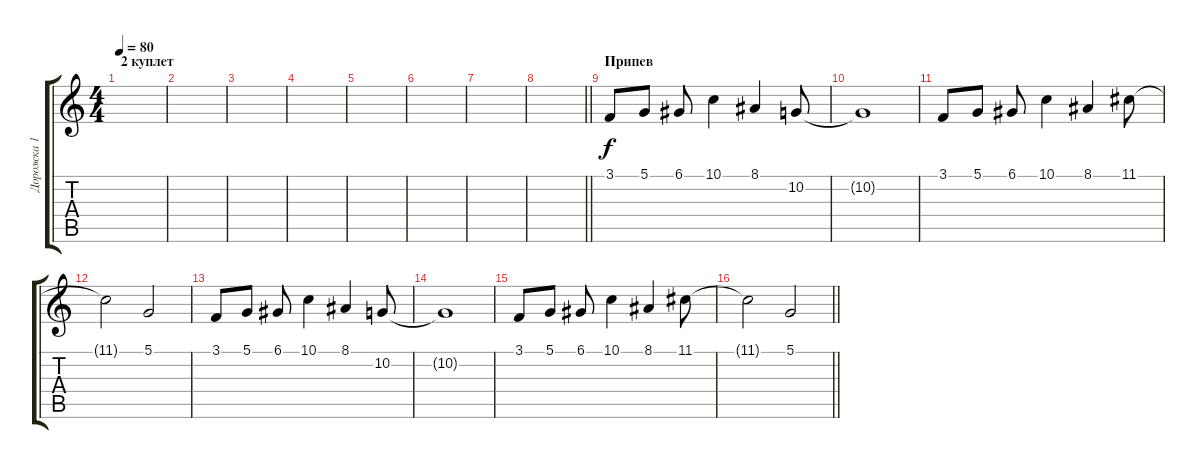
\track ("Дорожка 1" "Дорожка 1") {instrument synthbrass2}
\staff {score tabs}
\tuning (D4 A3 F3 C3 G2 C2) {hide}
\ts (4 4)
\section ("" "2 куплет")
\tempo 80
\clef g2
\ks c
|
|
|
|
|
|
|
\barLineRight lightlight
|
\section ("" "Припев")
3.1.8{instrument synthstrings1} 5.1.8 6.1.8 10.1.4 8.1.4 10.2.8 |
10.2{t}.1 |
3.1.8 5.1.8 6.1.8 10.1.4 8.1.4 11.1.8 |
11.1{t}.2 5.1.2 |
3.1.8{instrument synthstrings1} 5.1.8 6.1.8 10.1.4 8.1.4 10.2.8 |
10.2{t}.1 |
3.1.8 5.1.8 6.1.8 10.1.4 8.1.4 11.1.8 |
\barLineRight lightlight
11.1{t}.2 5.1.2
